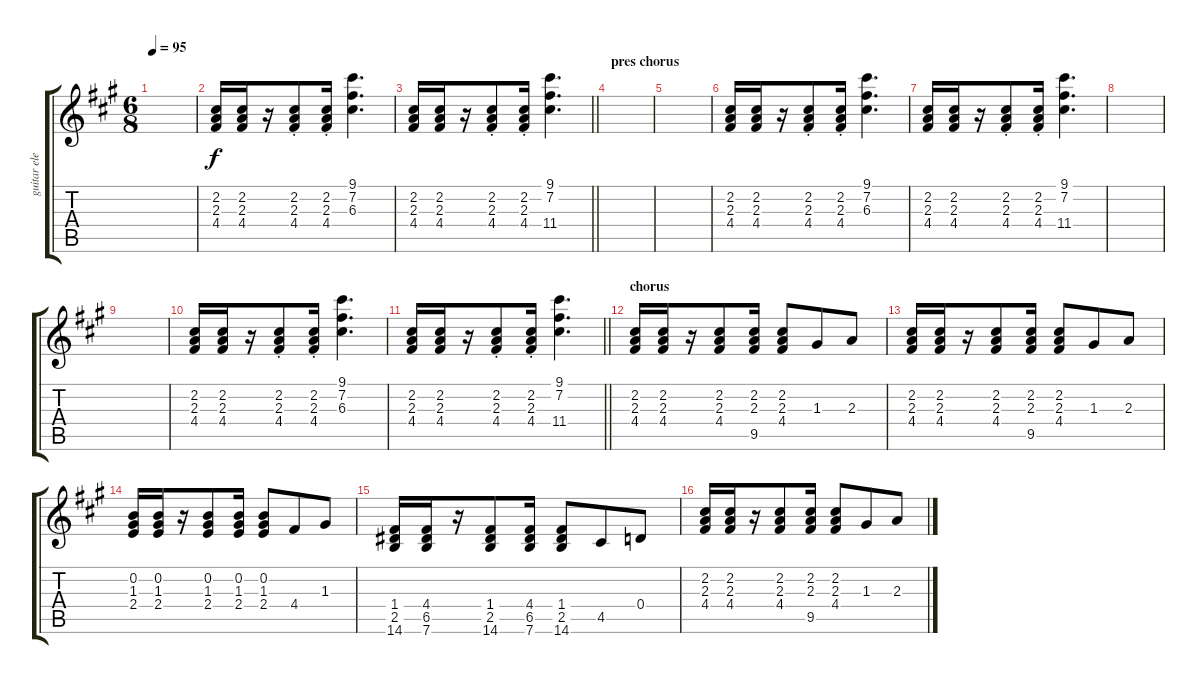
\track ("guitar elec" "guitar ele") {instrument overdrivenguitar}
\staff {score tabs}
\tuning (E4 B3 G3 D3 A2 E2) {hide}
\ts (6 8)
\tempo 95
\clef g2
\ks a
|
(2.2 2.3 4.4).16 (2.2 2.3 4.4).16 r.16 (2.2{st} 2.3{st} 4.4{st}).8 (2.2{st} 2.3{st} 4.4).16 (9.1 7.2 6.3).4{d} |
\barLineRight lightlight
(2.2 2.3 4.4).16 (2.2 2.3 4.4).16 r.16 (2.2{st} 2.3{st} 4.4{st}).8 (2.2{st} 2.3{st} 4.4).16 (9.1 7.2 11.4).4{d} |
\section ("" "pres chorus")
|
|
(2.2 2.3 4.4).16 (2.2 2.3 4.4).16 r.16 (2.2{st} 2.3{st} 4.4{st}).8 (2.2{st} 2.3{st} 4.4).16 (9.1 7.2 6.3).4{d} |
(2.2 2.3 4.4).16 (2.2 2.3 4.4).16 r.16 (2.2{st} 2.3{st} 4.4{st}).8 (2.2{st} 2.3{st} 4.4).16 (9.1 7.2 11.4).4{d} |
|
|
(2.2 2.3 4.4).16 (2.2 2.3 4.4).16 r.16 (2.2{st} 2.3{st} 4.4{st}).8 (2.2{st} 2.3{st} 4.4).16 (9.1 7.2 6.3).4{d} |
\barLineRight lightlight
(2.2 2.3 4.4).16 (2.2 2.3 4.4).16 r.16 (2.2{st} 2.3{st} 4.4{st}).8 (2.2{st} 2.3{st} 4.4).16 (9.1 7.2 11.4).4{d} |
\section ("" "chorus")
(2.2 2.3 4.4).16 (2.2 2.3 4.4).16 r.16 (2.2 2.3 4.4).8 (2.2 2.3 9.5).16 (2.2 2.3 4.4).8 1.3.8 2.3.8 |
(2.2 2.3 4.4).16 (2.2 2.3 4.4).16 r.16 (2.2 2.3 4.4).8 (2.2 2.3 9.5).16 (2.2 2.3 4.4).8 1.3.8 2.3.8 |
(0.2 1.3 2.4).16 (0.2 1.3 2.4).16 r.16 (0.2 1.3 2.4).8 (0.2 1.3 2.4).16 (0.2 1.3 2.4).8 4.4.8 1.3.8 |
(1.4 2.5 14.6).16 (4.4 6.5 7.6).16 r.16 (1.4 2.5 14.6).8 (4.4 6.5 7.6).16 (1.4 2.5 14.6).8 4.5.8 0.4.8 |
(2.2 2.3 4.4).16 (2.2 2.3 4.4).16 r.16 (2.2 2.3 4.4).8 (2.2 2.3 9.5).16 (2.2 2.3 4.4).8 1.3.8 2.3.8
